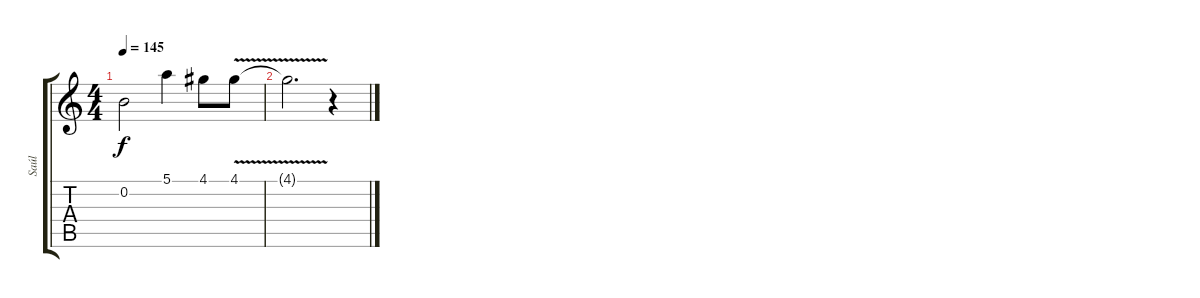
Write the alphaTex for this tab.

\track ("Saúl" "Saúl") {instrument overdrivenguitar}
\staff {score tabs}
\tuning (E4 B3 G3 D3 A2 E2) {hide}
\ts (4 4)
\tempo 145
\clef g2
\ks c
0.2.2{dy f} 5.1.4 4.1.8 4.1{v}.8 |
4.1{t}.2{d} r.4
